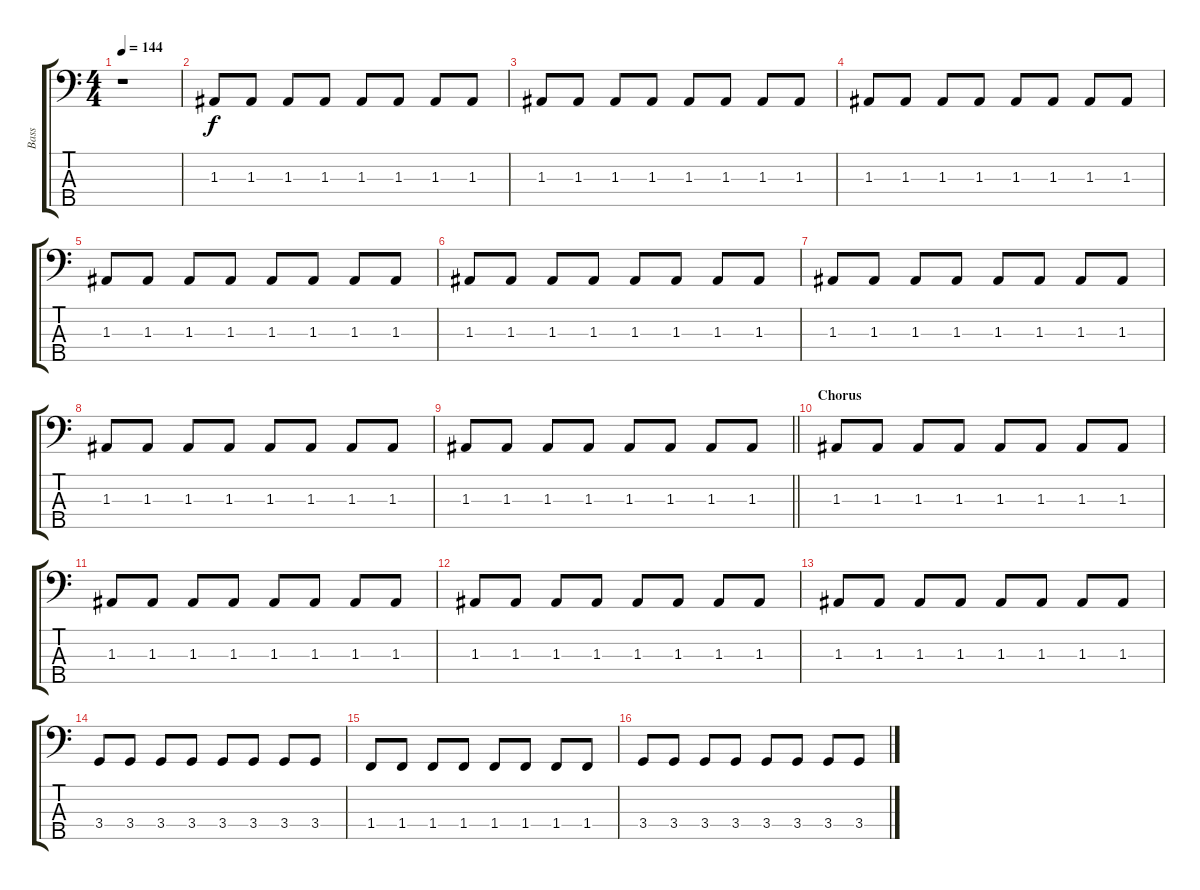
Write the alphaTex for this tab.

\track ("Bass" "Bass") {instrument electricbassfinger}
\staff {score tabs}
\tuning (G2 D2 A1 E1 B0) {hide}
\ts (4 4)
\tempo 144
\clef f4
\ks c
r.1{dy f instrument electricbassfinger} |
1.3.8 1.3.8 1.3.8 1.3.8 1.3.8 1.3.8 1.3.8 1.3.8 |
1.3.8 1.3.8 1.3.8 1.3.8 1.3.8 1.3.8 1.3.8 1.3.8 |
1.3.8 1.3.8 1.3.8 1.3.8 1.3.8 1.3.8 1.3.8 1.3.8 |
1.3.8 1.3.8 1.3.8 1.3.8 1.3.8 1.3.8 1.3.8 1.3.8 |
1.3.8 1.3.8 1.3.8 1.3.8 1.3.8 1.3.8 1.3.8 1.3.8 |
1.3.8 1.3.8 1.3.8 1.3.8 1.3.8 1.3.8 1.3.8 1.3.8 |
1.3.8 1.3.8 1.3.8 1.3.8 1.3.8 1.3.8 1.3.8 1.3.8 |
\barLineRight lightlight
1.3.8 1.3.8 1.3.8 1.3.8 1.3.8 1.3.8 1.3.8 1.3.8 |
\section ("" "Chorus")
1.3.8 1.3.8 1.3.8 1.3.8 1.3.8 1.3.8 1.3.8 1.3.8 |
1.3.8 1.3.8 1.3.8 1.3.8 1.3.8 1.3.8 1.3.8 1.3.8 |
1.3.8 1.3.8 1.3.8 1.3.8 1.3.8 1.3.8 1.3.8 1.3.8 |
1.3.8 1.3.8 1.3.8 1.3.8 1.3.8 1.3.8 1.3.8 1.3.8 |
3.4.8 3.4.8 3.4.8 3.4.8 3.4.8 3.4.8 3.4.8 3.4.8 |
1.4.8 1.4.8 1.4.8 1.4.8 1.4.8 1.4.8 1.4.8 1.4.8 |
3.4.8 3.4.8 3.4.8 3.4.8 3.4.8 3.4.8 3.4.8 3.4.8
